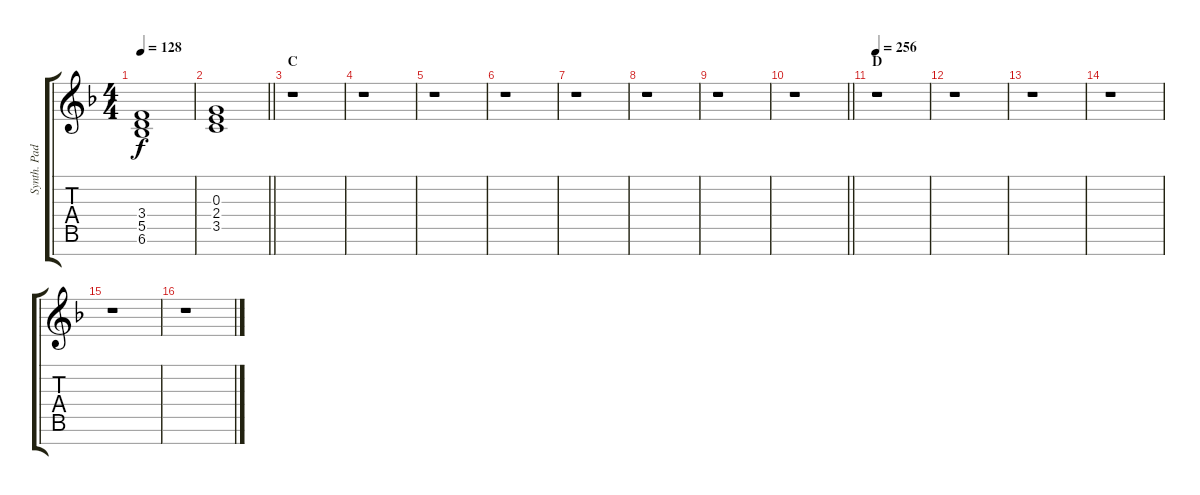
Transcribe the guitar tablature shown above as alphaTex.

\track ("Synth. Pad" "Synth. Pad") {instrument pad2warm}
\staff {score tabs}
\tuning (E5 B4 G4 D4 A3 E3 B2) {hide}
\ts (4 4)
\tempo 128
\clef g2
\ks f
(3.4 5.5 6.6).1{dy f} |
\barLineRight lightlight
(0.3 2.4 3.5).1 |
\section ("" "C")
r.1 |
r.1 |
r.1 |
r.1 |
r.1 |
r.1 |
r.1 |
\barLineRight lightlight
r.1 |
\section ("" "D")
\tempo 256
r.1 |
r.1 |
r.1 |
r.1 |
r.1 |
r.1
